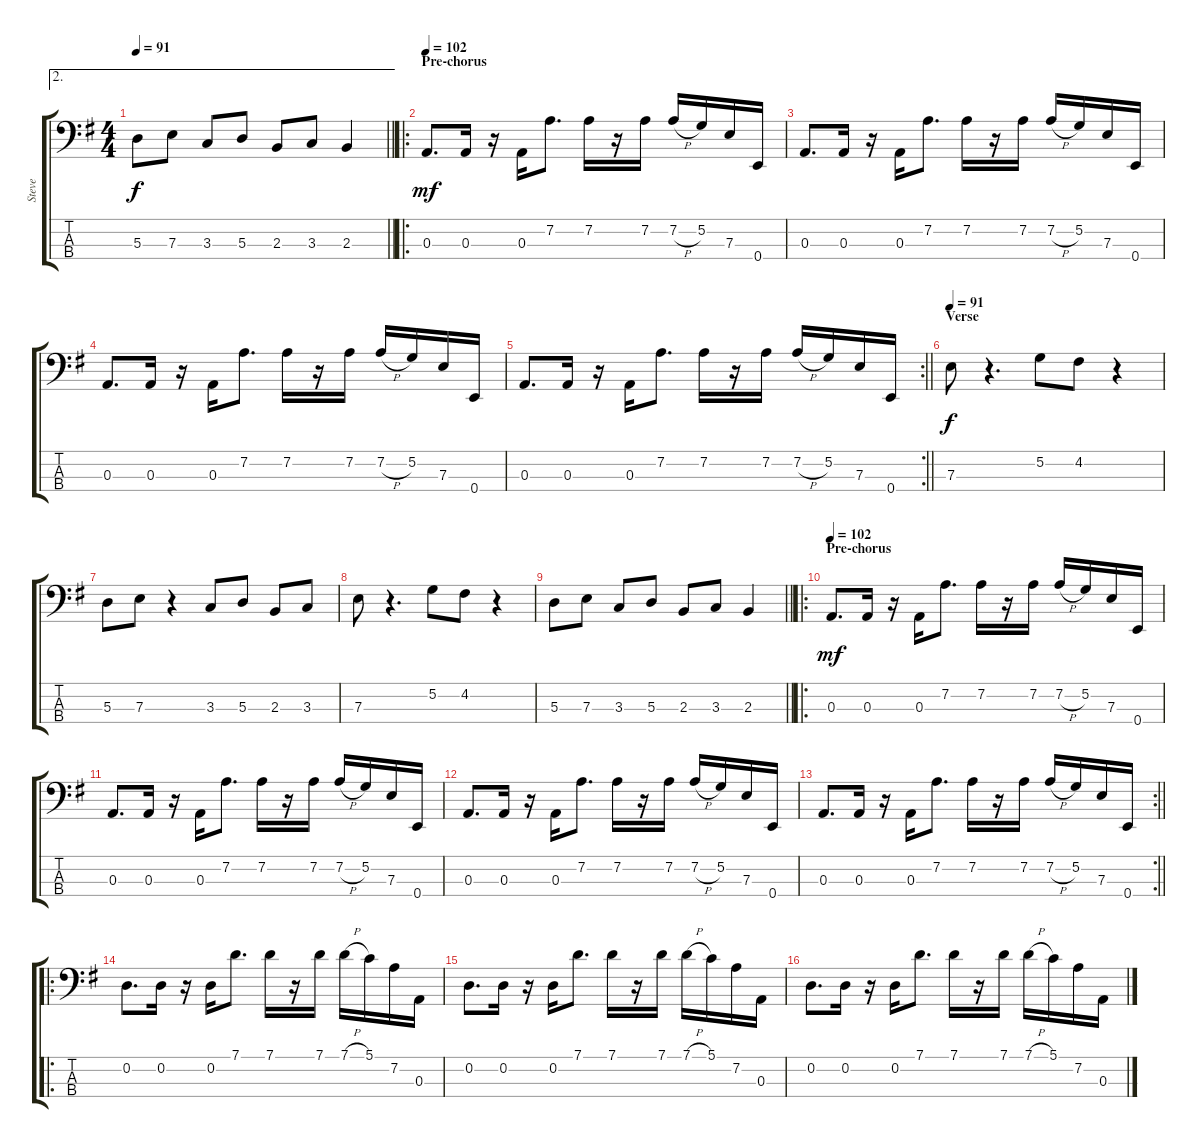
\track ("Steve" "Steve") {instrument electricbassfinger}
\staff {score tabs}
\tuning (G2 D2 A1 E1) {hide}
\ae 2
\ts (4 4)
\tempo 91
\clef f4
\barLineRight lightlight
\ks eminor
5.3.8{dy f} 7.3.8 3.3.8 5.3.8 2.3.8 3.3.8 2.3.4 |
\ro
\section ("" "Pre-chorus")
\tempo 102
0.3.8{d dy mf} 0.3.16 r.16 0.3.16 7.2.8{d} 7.2.16 r.16 7.2.16 7.2{h}.16 5.2.16 7.3.16 0.4.16 |
0.3.8{d} 0.3.16 r.16 0.3.16 7.2.8{d} 7.2.16 r.16 7.2.16 7.2{h}.16 5.2.16 7.3.16 0.4.16 |
0.3.8{d} 0.3.16 r.16 0.3.16 7.2.8{d} 7.2.16 r.16 7.2.16 7.2{h}.16 5.2.16 7.3.16 0.4.16 |
\rc 2
\barLineRight lightlight
0.3.8{d} 0.3.16 r.16 0.3.16 7.2.8{d} 7.2.16 r.16 7.2.16 7.2{h}.16 5.2.16 7.3.16 0.4.16 |
\section ("" "Verse")
\tempo 91
7.3.8{dy f} r.4{d} 5.2.8 4.2.8 r.4 |
5.3.8 7.3.8 r.4 3.3.8 5.3.8 2.3.8 3.3.8 |
7.3.8 r.4{d} 5.2.8 4.2.8 r.4 |
\barLineRight lightlight
5.3.8 7.3.8 3.3.8 5.3.8 2.3.8 3.3.8 2.3.4 |
\ro
\section ("" "Pre-chorus")
\tempo 102
0.3.8{d dy mf} 0.3.16 r.16 0.3.16 7.2.8{d} 7.2.16 r.16 7.2.16 7.2{h}.16 5.2.16 7.3.16 0.4.16 |
0.3.8{d} 0.3.16 r.16 0.3.16 7.2.8{d} 7.2.16 r.16 7.2.16 7.2{h}.16 5.2.16 7.3.16 0.4.16 |
0.3.8{d} 0.3.16 r.16 0.3.16 7.2.8{d} 7.2.16 r.16 7.2.16 7.2{h}.16 5.2.16 7.3.16 0.4.16 |
\rc 2
\barLineRight lightlight
0.3.8{d} 0.3.16 r.16 0.3.16 7.2.8{d} 7.2.16 r.16 7.2.16 7.2{h}.16 5.2.16 7.3.16 0.4.16 |
\ro
0.2.8{d} 0.2.16 r.16 0.2.16 7.1.8{d} 7.1.16 r.16 7.1.16 7.1{h}.16 5.1.16 7.2.16 0.3.16 |
0.2.8{d} 0.2.16 r.16 0.2.16 7.1.8{d} 7.1.16 r.16 7.1.16 7.1{h}.16 5.1.16 7.2.16 0.3.16 |
0.2.8{d} 0.2.16 r.16 0.2.16 7.1.8{d} 7.1.16 r.16 7.1.16 7.1{h}.16 5.1.16 7.2.16 0.3.16
